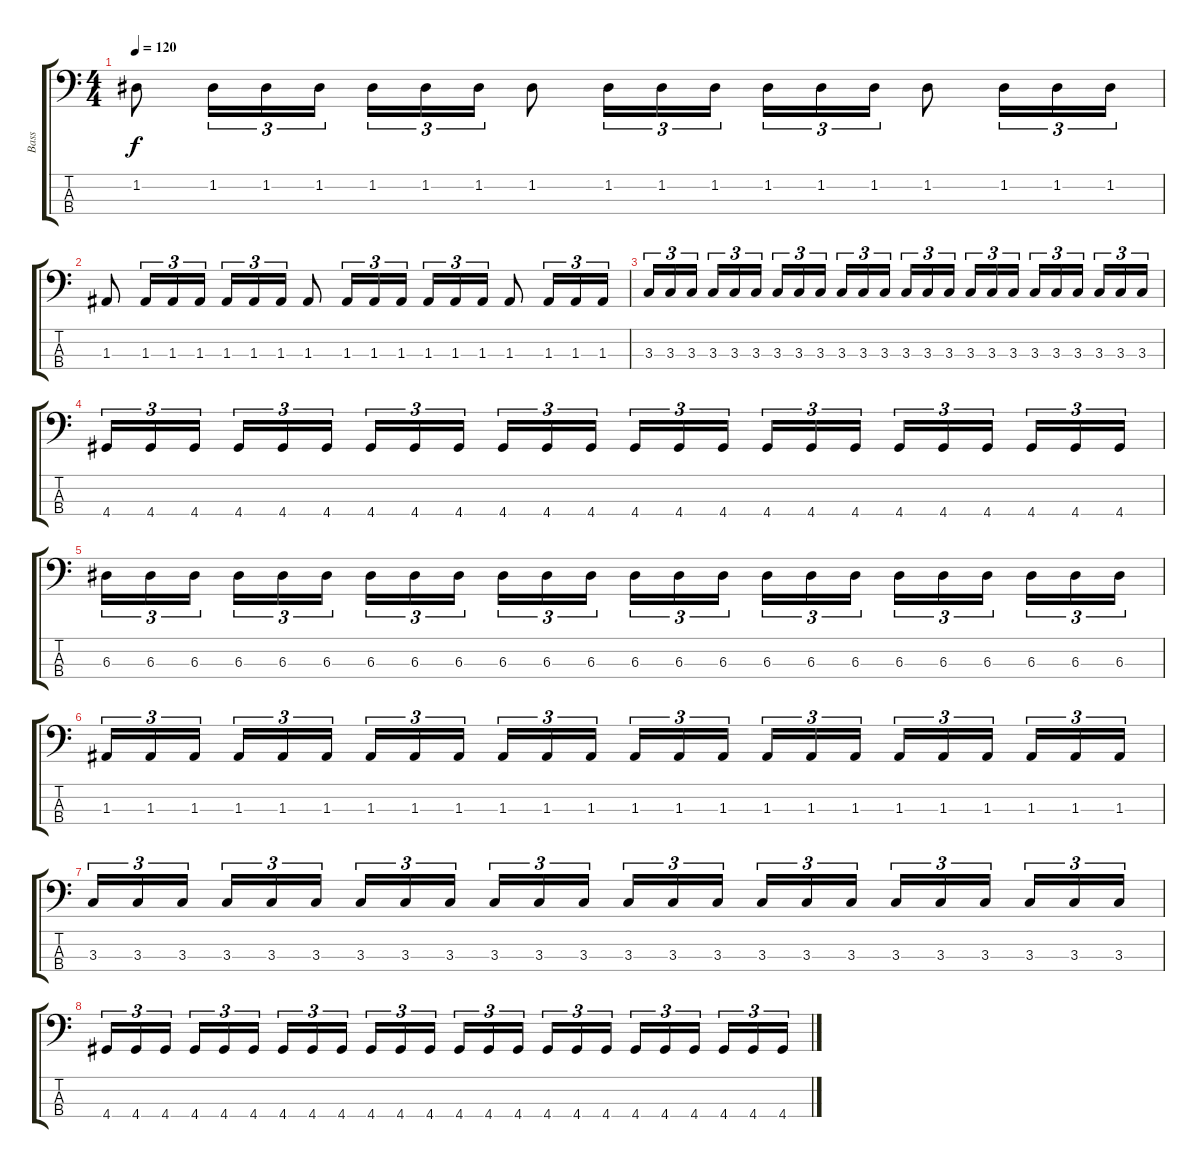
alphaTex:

\track ("Bass" "Bass") {instrument electricbassfinger}
\staff {score tabs}
\tuning (G2 D2 A1 E1) {hide}
\ts (4 4)
\tempo 120
\clef f4
\ks c
1.2.8{dy f} 1.2.16{tu (3 2)} 1.2.16{tu (3 2)} 1.2.16{tu (3 2)} 1.2.16{tu (3 2)} 1.2.16{tu (3 2)} 1.2.16{tu (3 2)} 1.2.8 1.2.16{tu (3 2)} 1.2.16{tu (3 2)} 1.2.16{tu (3 2)} 1.2.16{tu (3 2)} 1.2.16{tu (3 2)} 1.2.16{tu (3 2)} 1.2.8 1.2.16{tu (3 2)} 1.2.16{tu (3 2)} 1.2.16{tu (3 2)} |
1.3.8 1.3.16{tu (3 2)} 1.3.16{tu (3 2)} 1.3.16{tu (3 2)} 1.3.16{tu (3 2)} 1.3.16{tu (3 2)} 1.3.16{tu (3 2)} 1.3.8 1.3.16{tu (3 2)} 1.3.16{tu (3 2)} 1.3.16{tu (3 2)} 1.3.16{tu (3 2)} 1.3.16{tu (3 2)} 1.3.16{tu (3 2)} 1.3.8 1.3.16{tu (3 2)} 1.3.16{tu (3 2)} 1.3.16{tu (3 2)} |
3.3.16{tu (3 2)} 3.3.16{tu (3 2)} 3.3.16{tu (3 2)} 3.3.16{tu (3 2)} 3.3.16{tu (3 2)} 3.3.16{tu (3 2)} 3.3.16{tu (3 2)} 3.3.16{tu (3 2)} 3.3.16{tu (3 2)} 3.3.16{tu (3 2)} 3.3.16{tu (3 2)} 3.3.16{tu (3 2)} 3.3.16{tu (3 2)} 3.3.16{tu (3 2)} 3.3.16{tu (3 2)} 3.3.16{tu (3 2)} 3.3.16{tu (3 2)} 3.3.16{tu (3 2)} 3.3.16{tu (3 2)} 3.3.16{tu (3 2)} 3.3.16{tu (3 2)} 3.3.16{tu (3 2)} 3.3.16{tu (3 2)} 3.3.16{tu (3 2)} |
4.4.16{tu (3 2)} 4.4.16{tu (3 2)} 4.4.16{tu (3 2)} 4.4.16{tu (3 2)} 4.4.16{tu (3 2)} 4.4.16{tu (3 2)} 4.4.16{tu (3 2)} 4.4.16{tu (3 2)} 4.4.16{tu (3 2)} 4.4.16{tu (3 2)} 4.4.16{tu (3 2)} 4.4.16{tu (3 2)} 4.4.16{tu (3 2)} 4.4.16{tu (3 2)} 4.4.16{tu (3 2)} 4.4.16{tu (3 2)} 4.4.16{tu (3 2)} 4.4.16{tu (3 2)} 4.4.16{tu (3 2)} 4.4.16{tu (3 2)} 4.4.16{tu (3 2)} 4.4.16{tu (3 2)} 4.4.16{tu (3 2)} 4.4.16{tu (3 2)} |
6.3.16{tu (3 2)} 6.3.16{tu (3 2)} 6.3.16{tu (3 2)} 6.3.16{tu (3 2)} 6.3.16{tu (3 2)} 6.3.16{tu (3 2)} 6.3.16{tu (3 2)} 6.3.16{tu (3 2)} 6.3.16{tu (3 2)} 6.3.16{tu (3 2)} 6.3.16{tu (3 2)} 6.3.16{tu (3 2)} 6.3.16{tu (3 2)} 6.3.16{tu (3 2)} 6.3.16{tu (3 2)} 6.3.16{tu (3 2)} 6.3.16{tu (3 2)} 6.3.16{tu (3 2)} 6.3.16{tu (3 2)} 6.3.16{tu (3 2)} 6.3.16{tu (3 2)} 6.3.16{tu (3 2)} 6.3.16{tu (3 2)} 6.3.16{tu (3 2)} |
1.3.16{tu (3 2)} 1.3.16{tu (3 2)} 1.3.16{tu (3 2)} 1.3.16{tu (3 2)} 1.3.16{tu (3 2)} 1.3.16{tu (3 2)} 1.3.16{tu (3 2)} 1.3.16{tu (3 2)} 1.3.16{tu (3 2)} 1.3.16{tu (3 2)} 1.3.16{tu (3 2)} 1.3.16{tu (3 2)} 1.3.16{tu (3 2)} 1.3.16{tu (3 2)} 1.3.16{tu (3 2)} 1.3.16{tu (3 2)} 1.3.16{tu (3 2)} 1.3.16{tu (3 2)} 1.3.16{tu (3 2)} 1.3.16{tu (3 2)} 1.3.16{tu (3 2)} 1.3.16{tu (3 2)} 1.3.16{tu (3 2)} 1.3.16{tu (3 2)} |
3.3.16{tu (3 2)} 3.3.16{tu (3 2)} 3.3.16{tu (3 2)} 3.3.16{tu (3 2)} 3.3.16{tu (3 2)} 3.3.16{tu (3 2)} 3.3.16{tu (3 2)} 3.3.16{tu (3 2)} 3.3.16{tu (3 2)} 3.3.16{tu (3 2)} 3.3.16{tu (3 2)} 3.3.16{tu (3 2)} 3.3.16{tu (3 2)} 3.3.16{tu (3 2)} 3.3.16{tu (3 2)} 3.3.16{tu (3 2)} 3.3.16{tu (3 2)} 3.3.16{tu (3 2)} 3.3.16{tu (3 2)} 3.3.16{tu (3 2)} 3.3.16{tu (3 2)} 3.3.16{tu (3 2)} 3.3.16{tu (3 2)} 3.3.16{tu (3 2)} |
4.4.16{tu (3 2)} 4.4.16{tu (3 2)} 4.4.16{tu (3 2)} 4.4.16{tu (3 2)} 4.4.16{tu (3 2)} 4.4.16{tu (3 2)} 4.4.16{tu (3 2)} 4.4.16{tu (3 2)} 4.4.16{tu (3 2)} 4.4.16{tu (3 2)} 4.4.16{tu (3 2)} 4.4.16{tu (3 2)} 4.4.16{tu (3 2)} 4.4.16{tu (3 2)} 4.4.16{tu (3 2)} 4.4.16{tu (3 2)} 4.4.16{tu (3 2)} 4.4.16{tu (3 2)} 4.4.16{tu (3 2)} 4.4.16{tu (3 2)} 4.4.16{tu (3 2)} 4.4.16{tu (3 2)} 4.4.16{tu (3 2)} 4.4.16{tu (3 2)}
